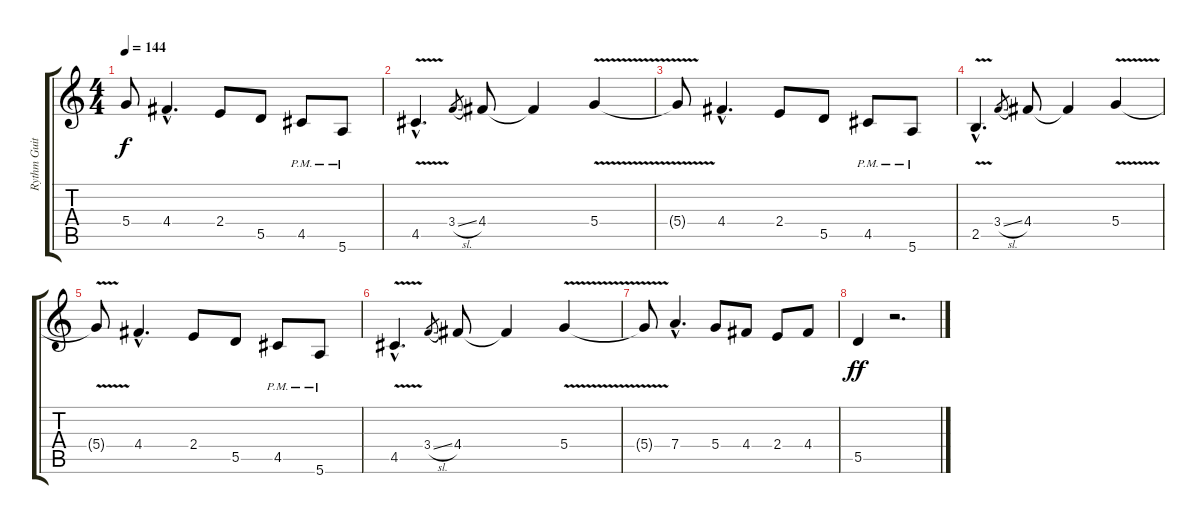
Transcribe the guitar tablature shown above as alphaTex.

\track ("Rythm Guitar (Distortion) - Jaymz" "Rythm Guit") {instrument overdrivenguitar}
\staff {score tabs}
\tuning (E4 B3 G3 D3 A2 E2) {hide}
\ts (4 4)
\tempo 144
\clef g2
\ks c
5.4{t}.8{dy f} 4.4{hac}.4{d} 2.4.8 5.5.8 4.5{pm}.8 5.6{pm}.8 |
4.5{v hac}.4{d} 3.4{sl}.8{gr} 4.4.8 4.4{t}.4 5.4{v}.4 |
5.4{t}.8 4.4{hac}.4{d} 2.4.8 5.5.8 4.5{pm}.8 5.6{pm}.8 |
2.5{v hac}.4{d} 3.4{sl}.8{gr} 4.4.8 4.4{t}.4 5.4{v}.4 |
5.4{t}.8 4.4{hac}.4{d} 2.4.8 5.5.8 4.5{pm}.8 5.6{pm}.8 |
4.5{v hac}.4{d} 3.4{sl}.8{gr} 4.4.8 4.4{t}.4 5.4{v}.4 |
5.4{t}.8 7.4{hac}.4{d} 5.4.8 4.4.8 2.4.8 4.4.8 |
5.5.4{dy ff} r.2{d}
